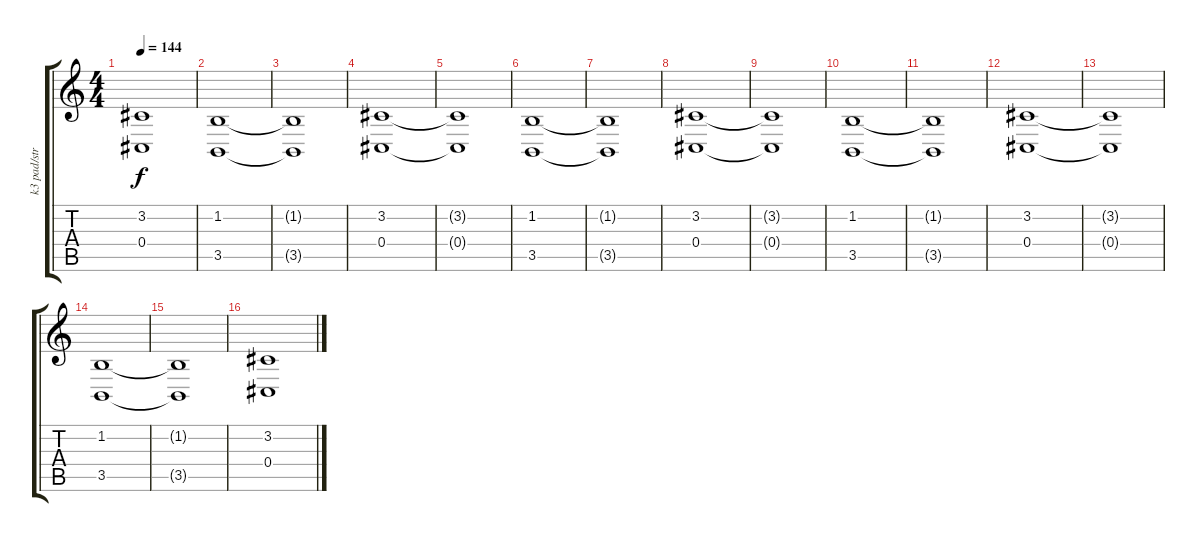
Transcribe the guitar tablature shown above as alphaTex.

\track ("k3 pad/strings" "k3 pad/str") {instrument pad7halo}
\staff {score tabs}
\tuning (Eb4 Bb3 Gb3 Db3 Ab2 Eb2) {hide}
\ts (4 4)
\tempo 144
\clef g2
\ks c
(3.2{t} 0.4{t}).1{dy f} |
(1.2 3.5).1 |
(1.2{t} 3.5{t}).1 |
(3.2 0.4).1 |
(3.2{t} 0.4{t}).1 |
(1.2 3.5).1 |
(1.2{t} 3.5{t}).1 |
(3.2 0.4).1 |
(3.2{t} 0.4{t}).1 |
(1.2 3.5).1 |
(1.2{t} 3.5{t}).1 |
(3.2 0.4).1 |
(3.2{t} 0.4{t}).1 |
(1.2 3.5).1 |
(1.2{t} 3.5{t}).1 |
(3.2 0.4).1
